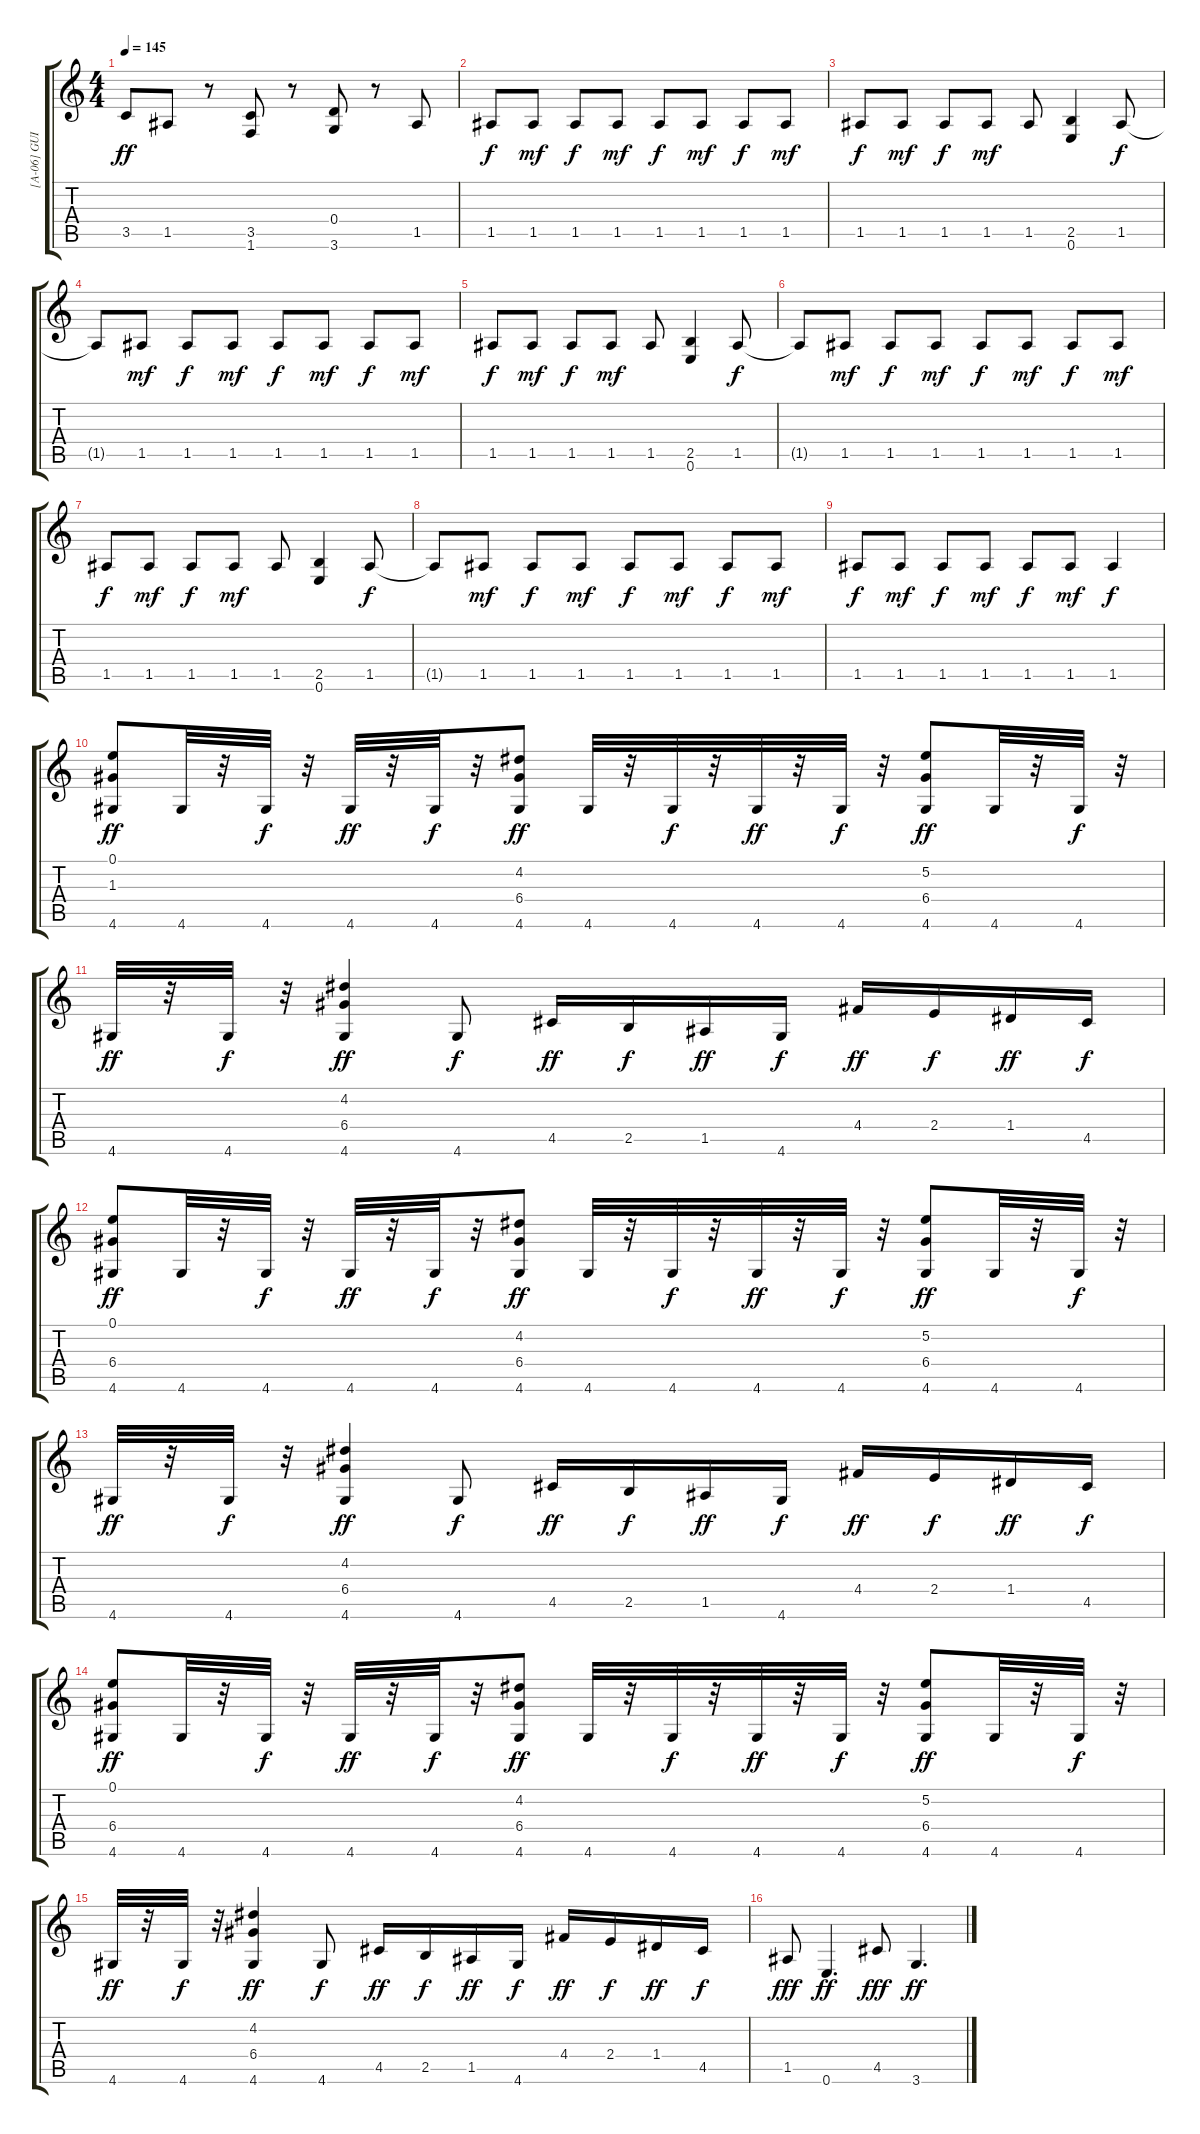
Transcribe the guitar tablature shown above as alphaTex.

\track ("[A-06] GUITAR 1" "[A-06] GUI") {instrument overdrivenguitar}
\staff {score tabs}
\tuning (E4 B3 G3 D3 A2 E2) {hide}
\ts (4 4)
\tempo 145
\clef g2
\ks c
3.5.8{dy ff instrument overdrivenguitar} 1.5.8 r.8 (3.5 1.6).8 r.8 (0.4 3.6).8 r.8 1.5.8 |
1.5.8{dy f instrument distortionguitar} 1.5.8{dy mf} 1.5.8{dy f} 1.5.8{dy mf} 1.5.8{dy f} 1.5.8{dy mf} 1.5.8{dy f} 1.5.8{dy mf} |
1.5.8{dy f} 1.5.8{dy mf} 1.5.8{dy f} 1.5.8{dy mf} 1.5.8 (2.5 0.6).4 1.5.8{dy f} |
1.5{t}.8 1.5.8{dy mf} 1.5.8{dy f} 1.5.8{dy mf} 1.5.8{dy f} 1.5.8{dy mf} 1.5.8{dy f} 1.5.8{dy mf} |
1.5.8{dy f} 1.5.8{dy mf} 1.5.8{dy f} 1.5.8{dy mf} 1.5.8 (2.5 0.6).4 1.5.8{dy f} |
1.5{t}.8 1.5.8{dy mf} 1.5.8{dy f} 1.5.8{dy mf} 1.5.8{dy f} 1.5.8{dy mf} 1.5.8{dy f} 1.5.8{dy mf} |
1.5.8{dy f} 1.5.8{dy mf} 1.5.8{dy f} 1.5.8{dy mf} 1.5.8 (2.5 0.6).4 1.5.8{dy f} |
1.5{t}.8 1.5.8{dy mf} 1.5.8{dy f} 1.5.8{dy mf} 1.5.8{dy f} 1.5.8{dy mf} 1.5.8{dy f} 1.5.8{dy mf} |
1.5.8{dy f} 1.5.8{dy mf} 1.5.8{dy f} 1.5.8{dy mf} 1.5.8{dy f} 1.5.8{dy mf} 1.5.4{dy f} |
(0.1 1.3 4.6).8{dy ff instrument overdrivenguitar} 4.6.32 r.32 4.6.32{dy f} r.32 4.6.32{dy ff} r.32 4.6.32{dy f} r.32 (4.2 6.4 4.6).8{dy ff} 4.6.32 r.32 4.6.32{dy f} r.32 4.6.32{dy ff} r.32 4.6.32{dy f} r.32 (5.2 6.4 4.6).8{dy ff} 4.6.32 r.32 4.6.32{dy f} r.32 |
4.6.32{dy ff} r.32 4.6.32{dy f} r.32 (4.2 6.4 4.6).4{dy ff} 4.6.8{dy f} 4.5.16{dy ff} 2.5.16{dy f} 1.5.16{dy ff} 4.6.16{dy f} 4.4.16{dy ff} 2.4.16{dy f} 1.4.16{dy ff} 4.5.16{dy f} |
(0.1 6.4 4.6).8{dy ff} 4.6.32 r.32 4.6.32{dy f} r.32 4.6.32{dy ff} r.32 4.6.32{dy f} r.32 (4.2 6.4 4.6).8{dy ff} 4.6.32 r.32 4.6.32{dy f} r.32 4.6.32{dy ff} r.32 4.6.32{dy f} r.32 (5.2 6.4 4.6).8{dy ff} 4.6.32 r.32 4.6.32{dy f} r.32 |
4.6.32{dy ff} r.32 4.6.32{dy f} r.32 (4.2 6.4 4.6).4{dy ff} 4.6.8{dy f} 4.5.16{dy ff} 2.5.16{dy f} 1.5.16{dy ff} 4.6.16{dy f} 4.4.16{dy ff} 2.4.16{dy f} 1.4.16{dy ff} 4.5.16{dy f} |
(0.1 6.4 4.6).8{dy ff} 4.6.32 r.32 4.6.32{dy f} r.32 4.6.32{dy ff} r.32 4.6.32{dy f} r.32 (4.2 6.4 4.6).8{dy ff} 4.6.32 r.32 4.6.32{dy f} r.32 4.6.32{dy ff} r.32 4.6.32{dy f} r.32 (5.2 6.4 4.6).8{dy ff} 4.6.32 r.32 4.6.32{dy f} r.32 |
4.6.32{dy ff} r.32 4.6.32{dy f} r.32 (4.2 6.4 4.6).4{dy ff} 4.6.8{dy f} 4.5.16{dy ff} 2.5.16{dy f} 1.5.16{dy ff} 4.6.16{dy f} 4.4.16{dy ff} 2.4.16{dy f} 1.4.16{dy ff} 4.5.16{dy f} |
1.5.8{dy fff} 0.6.4{d dy ff} 4.5.8{dy fff} 3.6.4{d dy ff}
